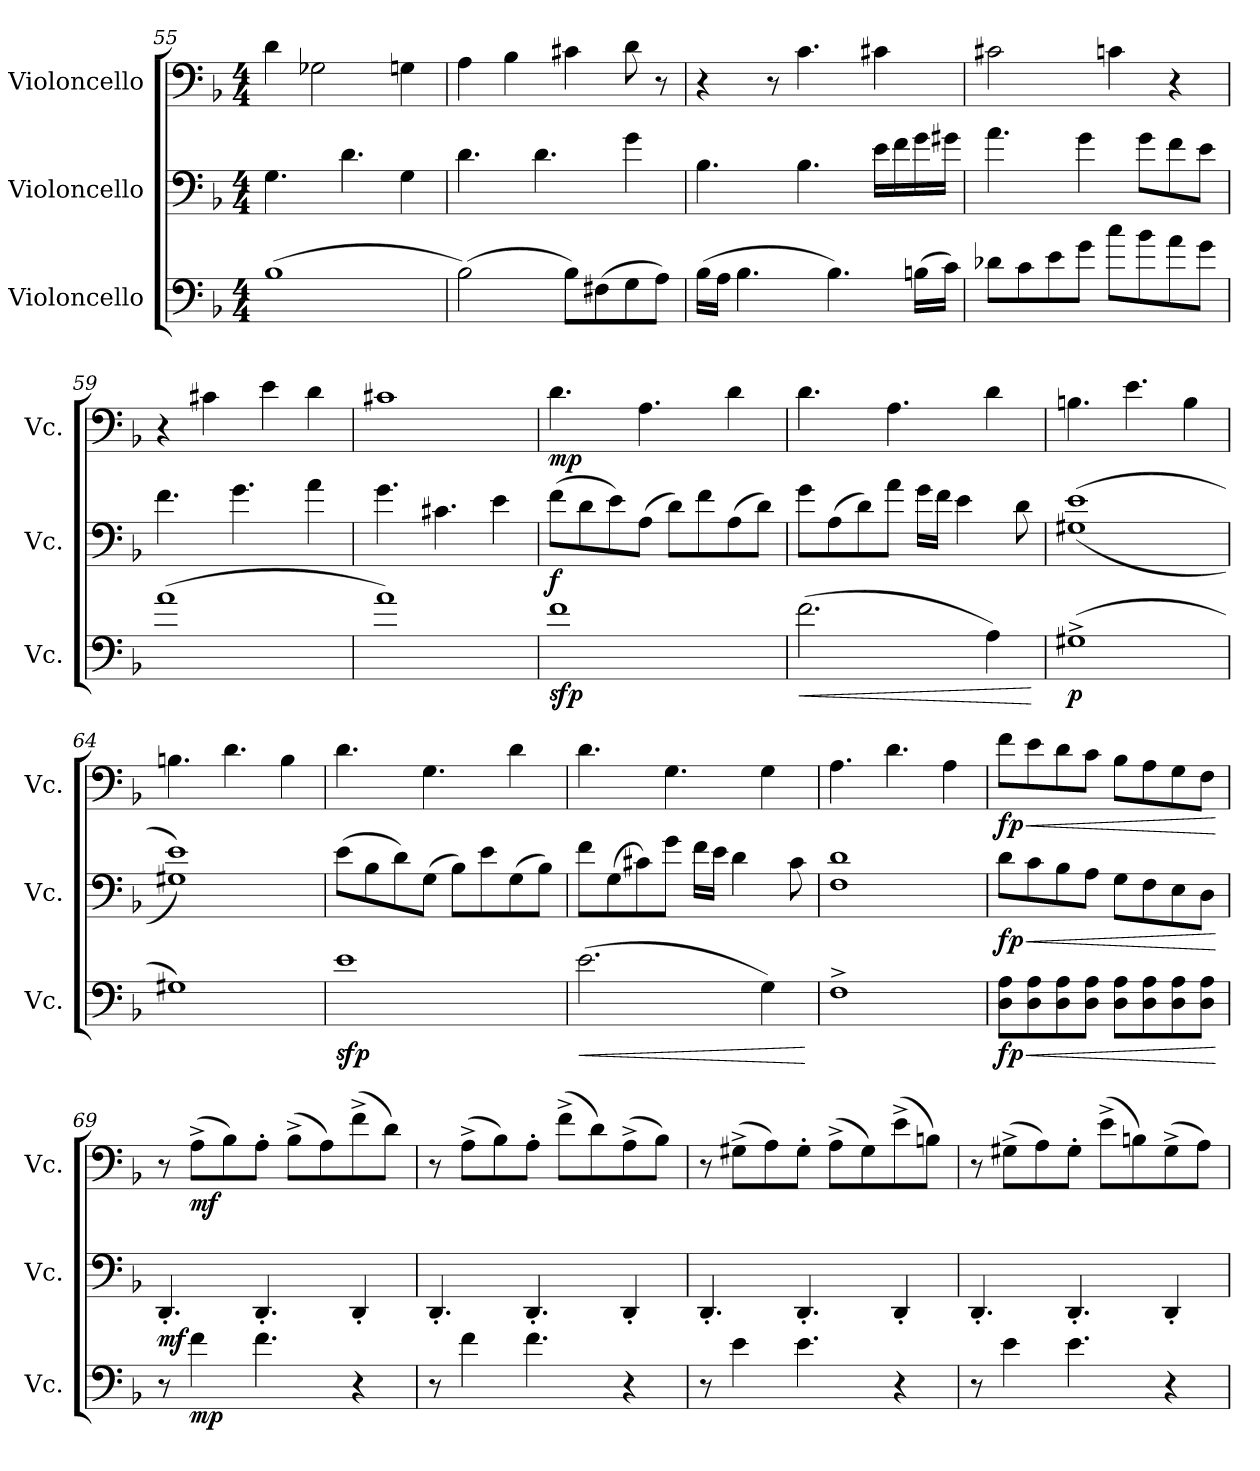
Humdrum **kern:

**kern	**dynam	**kern	**dynam	**kern	**dynam
*part3	*part3	*part2	*part2	*part1	*part1
*staff3	*staff3	*staff2	*staff2	*staff1	*staff1
*I"Violoncello	*	*I"Violoncello	*	*I"Violoncello	*
*I'Vc.	*	*I'Vc.	*	*I'Vc.	*
*clefF4	*	*clefF4	*	*clefF4	*
*k[b-]	*	*k[b-]	*	*k[b-]	*
*M4/4	*	*M4/4	*	*M4/4	*
=55	=55	=55	=55	=55	=55
(1B-	.	4.G\	.	4d\	.
.	.	.	.	2G-X\	.
.	.	4.d\	.	.	.
.	.	4G\	.	4Gn\	.
!!LO:LB:g=z
=56	=56	=56	=56	=56	=56
(2B-\)	.	4.d\	.	4A\	.
.	.	.	.	4B-\	.
.	.	4.d\	.	.	.
8B-\L)	.	.	.	4c#X\	.
(8F#X\	.	.	.	.	.
8G\	.	4g\	.	8d\	.
8A\J)	.	.	.	8r	.
=57	=57	=57	=57	=57	=57
(16B-\LL	.	4.B-\	.	4r	.
16A\JJ	.	.	.	.	.
4.B-\	.	.	.	.	.
.	.	.	.	8r	.
.	.	4.B-\	.	4.c\	.
4.B-\)	.	.	.	.	.
.	.	16e\LL	.	4c#X\	.
.	.	16f\	.	.	.
(16Bn\LL	.	16g\	.	.	.
16c\JJ)	.	16g#X\JJ	.	.	.
=58	=58	=58	=58	=58	=58
8d-X\L	.	4.a\	.	2c#X\	.
8c\	.	.	.	.	.
8e\	.	.	.	.	.
8g\J	.	4g\	.	.	.
8cc\L	.	.	.	4cn\	.
8b-\	.	8g\L	.	.	.
8a\	.	8f\	.	4r	.
8g\J	.	8e\J	.	.	.
=59	=59	=59	=59	=59	=59
(1a	.	4.f\	.	4r	.
.	.	.	.	4c#X\	.
.	.	4.g\	.	.	.
.	.	.	.	4e\	.
.	.	4a\	.	4d\	.
=60	=60	=60	=60	=60	=60
1a)	.	4.g\	.	1c#X	.
.	.	4.c#X\	.	.	.
.	.	4e\	.	.	.
!!LO:LB:g=z
=61	=61	=61	=61	=61	=61
!	!LO:DY:b	!	!LO:DY:b	!	!LO:DY:b
1f	sfp	(8f\L	f	4.d\	mp
.	.	8d\	.	.	.
.	.	8e\)	.	.	.
.	.	(8A\J	.	4.A\	.
.	.	8d\L)	.	.	.
.	.	8f\	.	.	.
.	.	(8A\	.	4d\	.
.	.	8d\J)	.	.	.
=62	=62	=62	=62	=62	=62
!	!LO:HP:b	!	!	!	!
(2.f\	<	8g\L	.	4.d\	.
.	.	(8A\	.	.	.
.	.	8d\)	.	.	.
.	.	8a\J	.	4.A\	.
.	.	16g\LL	.	.	.
.	.	16f\JJ	.	.	.
.	.	4e\	.	.	.
4A\)	.	.	.	4d\	.
.	.	8d\	.	.	.
.	[	.	.	.	.
=63	=63	=63	=63	=63	=63
!	!LO:DY:b	!	!	!	!
(1G#X^	p	((1G#X 1e	.	4.Bn\	.
.	.	.	.	4.e\	.
.	.	.	.	4B\	.
=64	=64	=64	=64	=64	=64
1G#X)	.	1G#X 1e))	.	4.Bn\	.
.	.	.	.	4.d\	.
.	.	.	.	4B\	.
=65	=65	=65	=65	=65	=65
!	!LO:DY:b	!	!	!	!
1e	sfp	(8e\L	.	4.d\	.
.	.	8B-\	.	.	.
.	.	8d\)	.	.	.
.	.	(8G\J	.	4.G\	.
.	.	8B-\L)	.	.	.
.	.	8e\	.	.	.
.	.	(8G\	.	4d\	.
.	.	8B-\J)	.	.	.
!!LO:LB:g=z
=66	=66	=66	=66	=66	=66
!	!LO:HP:b	!	!	!	!
(2.e\	<	8f\L	.	4.d\	.
.	.	(8G\	.	.	.
.	.	8c#X\)	.	.	.
.	.	8g\J	.	4.G\	.
.	.	16f\LL	.	.	.
.	.	16e\JJ	.	.	.
.	.	4d\	.	.	.
4G\)	.	.	.	4G\	.
.	.	8c#\	.	.	.
.	[	.	.	.	.
=67	=67	=67	=67	=67	=67
1F^	.	1F 1d	.	4.A\	.
.	.	.	.	4.d\	.
.	.	.	.	4A\	.
=68	=68	=68	=68	=68	=68
!	!LO:HP:b	!	!LO:HP:b	!	!LO:HP:b
!	!LO:DY:n=1:b	!	!LO:DY:n=1:b	!	!LO:DY:n=1:b
8D\ 8A\L	< fp	8d\L	< fp	8f\L	< fp
8D\ 8A\	.	8c\	.	8e\	.
8D\ 8A\	.	8B-\	.	8d\	.
8D\ 8A\J	.	8A\J	.	8c\J	.
8D\ 8A\L	.	8G\L	.	8B-\L	.
8D\ 8A\	.	8F\	.	8A\	.
8D\ 8A\	.	8E\	.	8G\	.
8D\ 8A\J	.	8D\J	.	8F\J	.
.	[	.	[	.	[
=69	=69	=69	=69	=69	=69
!	!	!	!LO:DY:b	!	!
8r	.	4.DD'/	mf	8r	.
!	!LO:DY:b	!	!	!	!LO:DY:b
4f\	mp	.	.	(8A^\L	mf
.	.	.	.	8B-\)	.
4.f\	.	4.DD'/	.	8A'\J	.
.	.	.	.	(8B-^\L	.
.	.	.	.	8A\)	.
4r	.	4DD'/	.	(8f^\	.
.	.	.	.	8d\J)	.
=70	=70	=70	=70	=70	=70
8r	.	4.DD'/	.	8r	.
4f\	.	.	.	(8A^\L	.
.	.	.	.	8B-\)	.
4.f\	.	4.DD'/	.	8A'\J	.
.	.	.	.	(8f^\L	.
.	.	.	.	8d\)	.
4r	.	4DD'/	.	(8A^\	.
.	.	.	.	8B-\J)	.
!!LO:PB:g=z
=71	=71	=71	=71	=71	=71
8r	.	4.DD'/	.	8r	.
4e\	.	.	.	(8G#X^\L	.
.	.	.	.	8A\)	.
4.e\	.	4.DD'/	.	8G#'\J	.
.	.	.	.	(8A^\L	.
.	.	.	.	8G#\)	.
4r	.	4DD'/	.	(8e^\	.
.	.	.	.	8Bn\J)	.
=72	=72	=72	=72	=72	=72
8r	.	4.DD'/	.	8r	.
4e\	.	.	.	(8G#X^\L	.
.	.	.	.	8A\)	.
4.e\	.	4.DD'/	.	8G#'\J	.
.	.	.	.	(8e^\L	.
.	.	.	.	8Bn\)	.
4r	.	4DD'/	.	(8G#^\	.
.	.	.	.	8A\J)	.
=	=	=	=	=	=
*-	*-	*-	*-	*-	*-
